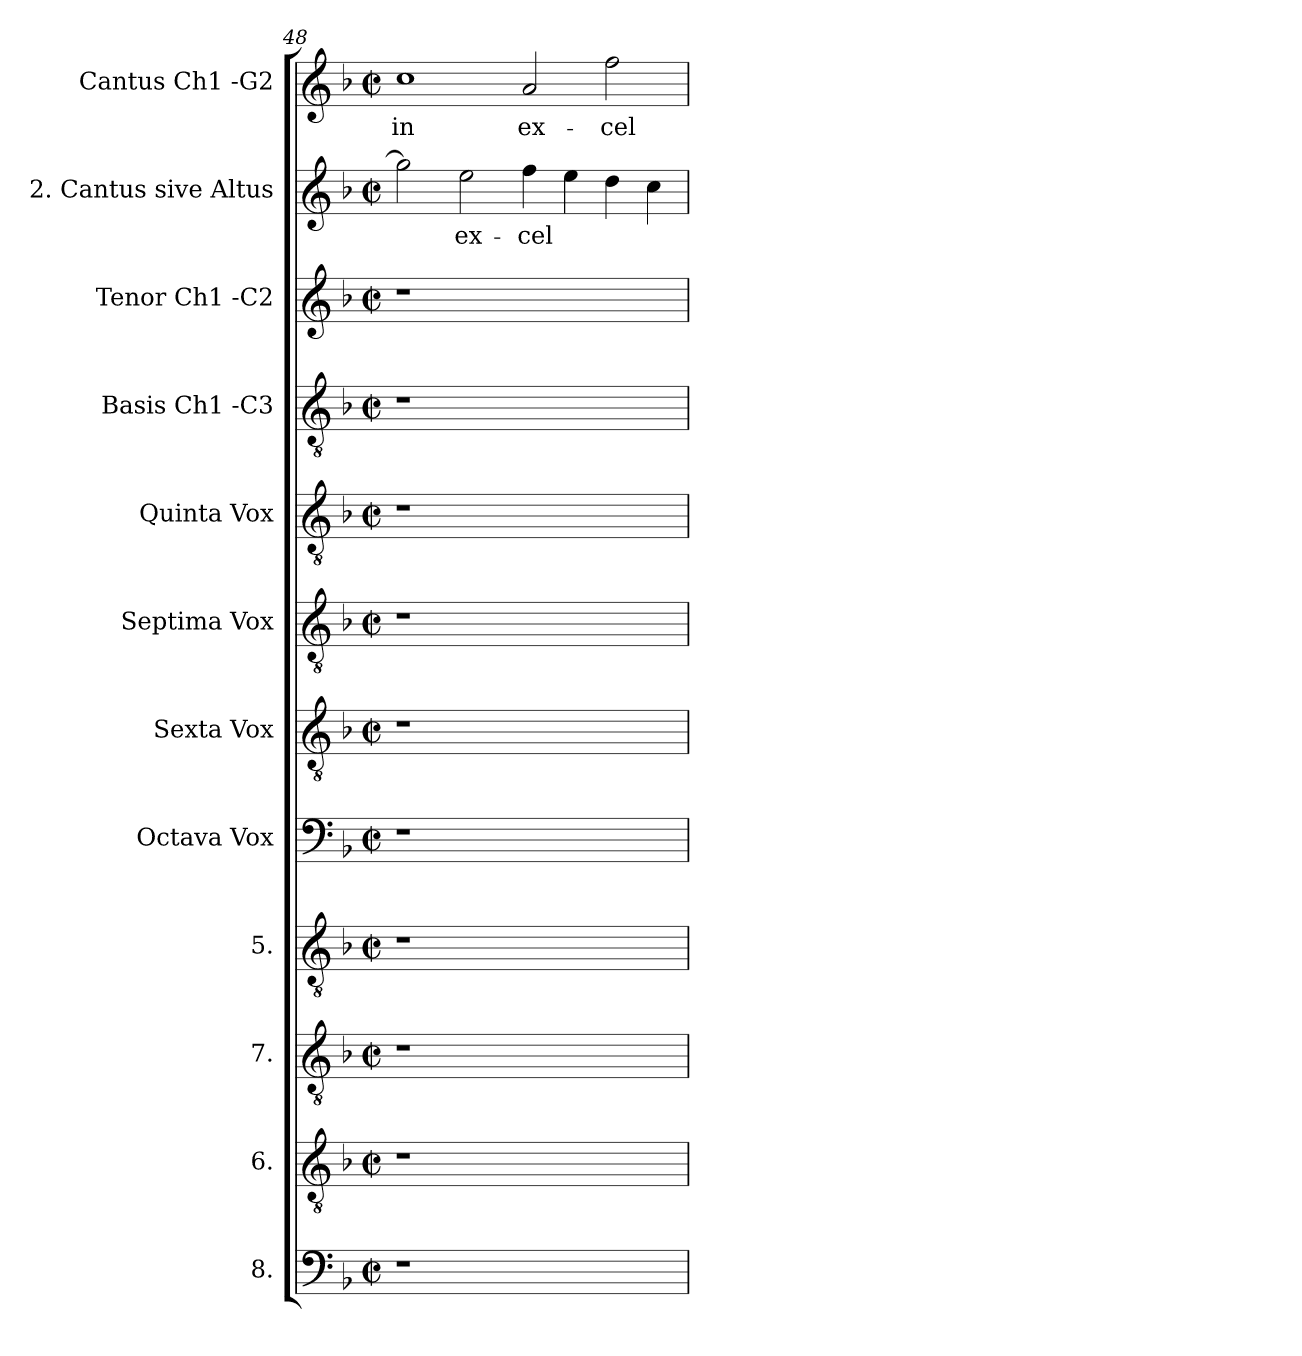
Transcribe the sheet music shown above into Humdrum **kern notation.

**kern	**kern	**kern	**kern	**kern	**kern	**kern	**kern	**kern	**kern	**kern	**text	**kern	**text
*part12	*part11	*part10	*part9	*part8	*part7	*part6	*part5	*part4	*part3	*part2	*part2	*part1	*part1
*staff12	*staff11	*staff10	*staff9	*staff8	*staff7	*staff6	*staff5	*staff4	*staff3	*staff2	*staff2	*staff1	*staff1
*I"8.	*I"6.	*I"7.	*I"5.	*I"Octava  Vox	*I"Sexta  Vox	*I"Septima  Vox	*I"Quinta  Vox	*I"Basis  Ch1 -C3	*I"Tenor  Ch1 -C2	*I"2. Cantus sive  Altus	*	*I"Cantus  Ch1 -G2	*
*	*	*	*	*	*	*	*	*I'B	*I'T	*I'A	*	*I'C	*
*clefF4	*clefGv2	*clefGv2	*clefGv2	*clefF4	*clefGv2	*clefGv2	*clefGv2	*clefGv2	*clefG2	*clefG2	*	*clefG2	*
*k[b-]	*k[b-]	*k[b-]	*k[b-]	*k[b-]	*k[b-]	*k[b-]	*k[b-]	*k[b-]	*k[b-]	*k[b-]	*	*k[b-]	*
*F:	*F:	*F:	*F:	*F:	*F:	*F:	*F:	*F:	*F:	*F:	*	*F:	*
*M2/2	*M2/2	*M2/2	*M2/2	*M2/2	*M2/2	*M2/2	*M2/2	*M2/2	*M2/2	*M2/2	*	*M2/2	*
*met(c|)	*met(c|)	*met(c|)	*met(c|)	*met(c|)	*met(c|)	*met(c|)	*met(c|)	*met(c|)	*met(c|)	*met(c|)	*	*met(c|)	*
=48	=48	=48	=48	=48	=48	=48	=48	=48	=48	=48	=48	=48	=48
!	!	!	!	!	!	!	!	!	!	!	!LO:LY:b:cj	!	!LO:LY:b:cj
1r	1r	1r	1r	1r	1r	1r	1r	1r	1r	2gg\]	.	1cc	in
!	!	!	!	!	!	!	!	!	!	!	!LO:LY:b:cj	!	!
.	.	.	.	.	.	.	.	.	.	2ee\	ex-	.	.
!	!	!	!	!	!	!	!	!	!	!	!LO:LY:b:cj	!	!LO:LY:b:cj
1ryy	1ryy	1ryy	1ryy	1ryy	1ryy	1ryy	1ryy	1ryy	1ryy	4ff\	-cel-	2a/	ex-
!	!	!	!	!	!	!	!	!	!	!	!LO:LY:b:cj	!	!
.	.	.	.	.	.	.	.	.	.	4ee\	--	.	.
!	!	!	!	!	!	!	!	!	!	!	!LO:LY:b:cj	!	!LO:LY:b:cj
.	.	.	.	.	.	.	.	.	.	4dd\	--	2ff\	-cel-
!	!	!	!	!	!	!	!	!	!	!	!LO:LY:b:cj	!	!
.	.	.	.	.	.	.	.	.	.	4cc\	--	.	.
=	=	=	=	=	=	=	=	=	=	=	=	=	=
*-	*-	*-	*-	*-	*-	*-	*-	*-	*-	*-	*-	*-	*-
